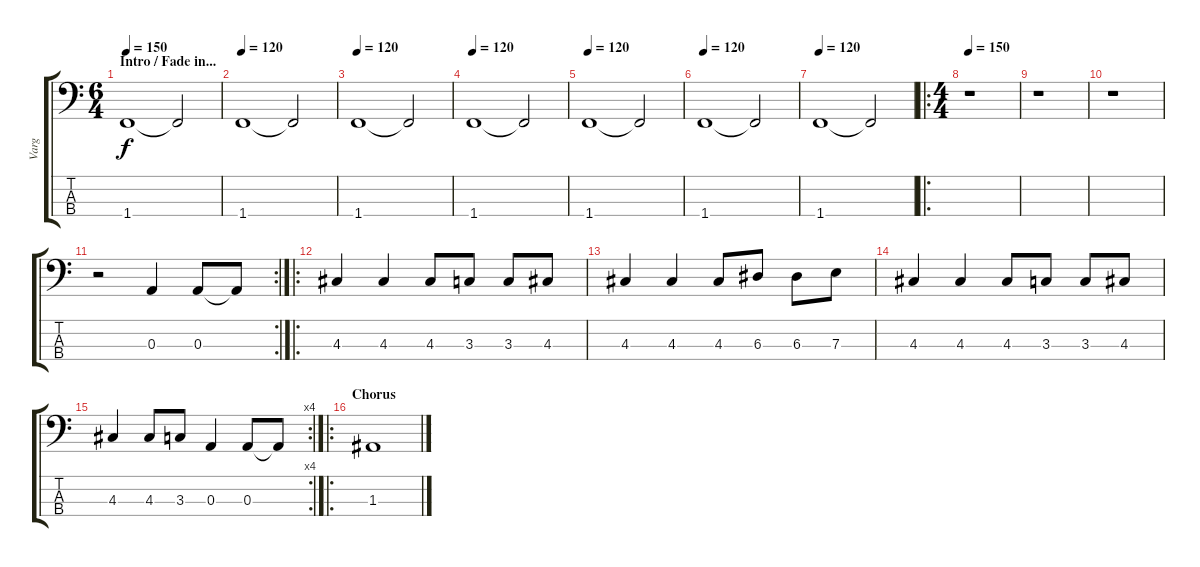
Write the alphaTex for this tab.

\track ("Varg" "Varg") {instrument electricbassfinger}
\staff {score tabs}
\tuning (G2 D2 A1 E1) {hide}
\ts (6 4)
\section ("" "Intro / Fade in...")
\tempo 150
\tempo 120
\tempo 150
\clef f4
\ks c
1.4.1{dy f instrument electricbassfinger} 1.4{t}.2 |
\tempo 120
1.4.1 1.4{t}.2 |
\tempo 120
1.4.1 1.4{t}.2 |
\tempo 120
1.4.1 1.4{t}.2 |
\tempo 120
1.4.1 1.4{t}.2 |
\tempo 120
1.4.1 1.4{t}.2 |
\tempo 120
1.4.1 1.4{t}.2 |
\ro
\ts (4 4)
\tempo 150
r.1 |
r.1 |
r.1 |
\rc 2
r.2 0.3.4 0.3.8 0.3{t}.8 |
\ro
4.3.4 4.3.4 4.3.8 3.3.8 3.3.8 4.3.8 |
4.3.4 4.3.4 4.3.8 6.3.8 6.3.8 7.3.8 |
4.3.4 4.3.4 4.3.8 3.3.8 3.3.8 4.3.8 |
\rc 4
4.3.4 4.3.8 3.3.8 0.3.4 0.3.8 0.3{t}.8 |
\ro
\section ("" "Chorus")
1.3.1
